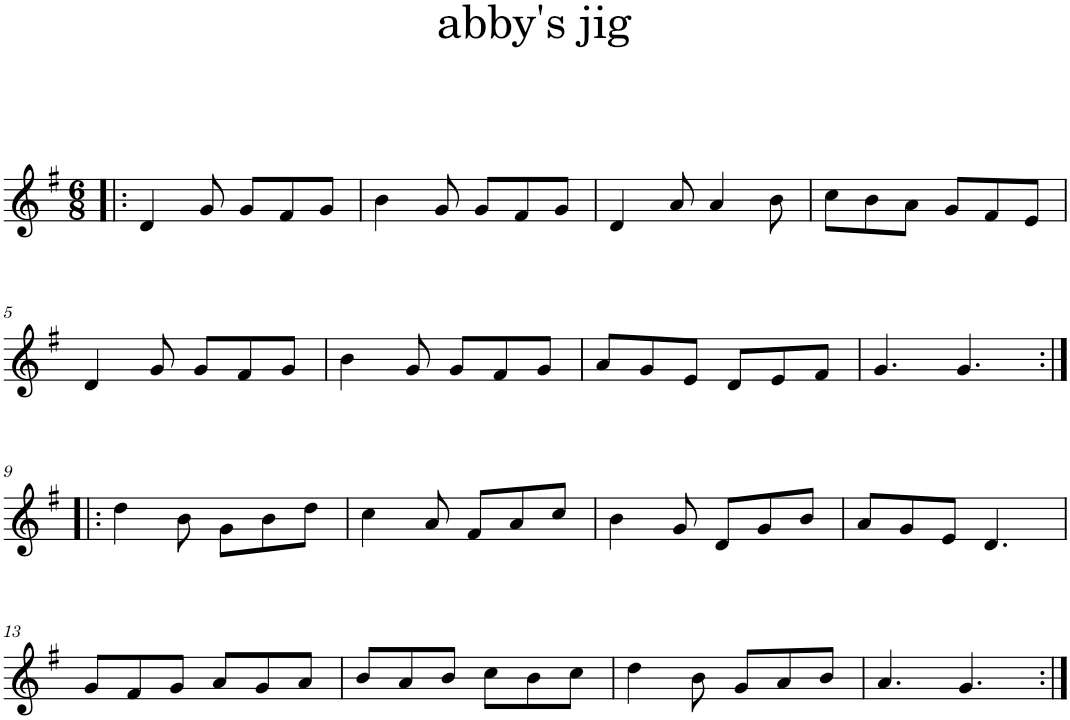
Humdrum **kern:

**kern
*part1
*staff1
*I"Piano
*I'Pno.
*clefG2
*k[f#]
*M6/8
=1!|:
4d/
8g/
8g/L
8f#/
8g/J
=2
4b\
8g/
8g/L
8f#/
8g/J
=3
4d/
8a/
4a/
8b\
=4
8cc\L
8b\
8a\J
8g/L
8f#/
8e/J
!!LO:LB:g=z
=5
4d/
8g/
8g/L
8f#/
8g/J
=6
4b\
8g/
8g/L
8f#/
8g/J
=7
8a/L
8g/
8e/J
8d/L
8e/
8f#/J
=8
4.g/
4.g/
!!LO:LB:g=z
=9:|!|:
4dd\
8b\
8g\L
8b\
8dd\J
=10
4cc\
8a/
8f#/L
8a/
8cc/J
=11
4b\
8g/
8d/L
8g/
8b/J
=12
8a/L
8g/
8e/J
4.d/
!!LO:LB:g=z
=13
8g/L
8f#/
8g/J
8a/L
8g/
8a/J
=14
8b/L
8a/
8b/J
8cc\L
8b\
8cc\J
=15
4dd\
8b\
8g/L
8a/
8b/J
=16
4.a/
4.g/
=:|!
*-
